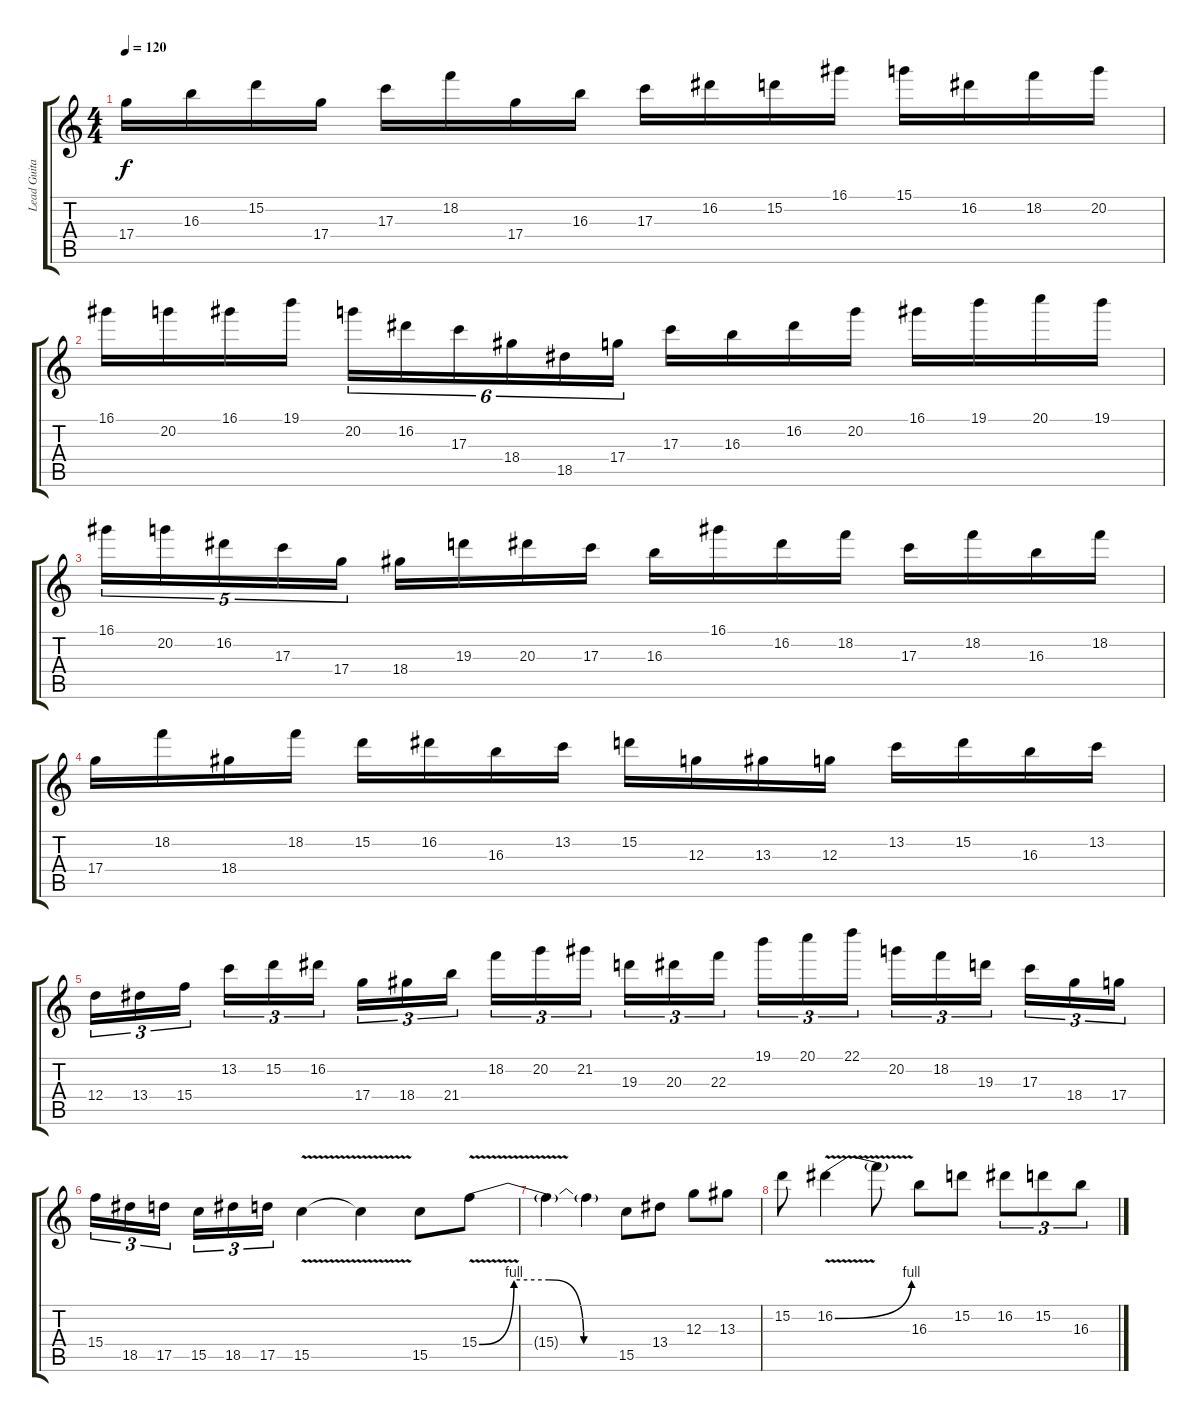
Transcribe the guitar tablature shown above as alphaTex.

\track ("Lead Guitar" "Lead Guita") {instrument distortionguitar}
\staff {score tabs}
\tuning (E4 B3 G3 D3 A2 E2) {hide}
\ts (4 4)
\tempo 120
\clef g2
\ks c
17.4.16{dy f} 16.3.16 15.2.16 17.4.16 17.3.16 18.2.16 17.4.16 16.3.16 17.3.16 16.2.16 15.2.16 16.1.16 15.1.16 16.2.16 18.2.16 20.2.16 |
16.1.16 20.2.16 16.1.16 19.1.16 20.2.16{tu (6 4)} 16.2.16{tu (6 4)} 17.3.16{tu (6 4)} 18.4.16{tu (6 4)} 18.5.16{tu (6 4)} 17.4.16{tu (6 4)} 17.3.16 16.3.16 16.2.16 20.2.16 16.1.16 19.1.16 20.1.16 19.1.16 |
16.1.16{tu (5 4)} 20.2.16{tu (5 4)} 16.2.16{tu (5 4)} 17.3.16{tu (5 4)} 17.4.16{tu (5 4)} 18.4.16 19.3.16 20.3.16 17.3.16 16.3.16 16.1.16 16.2.16 18.2.16 17.3.16 18.2.16 16.3.16 18.2.16 |
17.4.16 18.2.16 18.4.16 18.2.16 15.2.16 16.2.16 16.3.16 13.2.16 15.2.16 12.3.16 13.3.16 12.3.16 13.2.16 15.2.16 16.3.16 13.2.16 |
12.4.16{tu (3 2)} 13.4.16{tu (3 2)} 15.4.16{tu (3 2)} 13.2.16{tu (3 2)} 15.2.16{tu (3 2)} 16.2.16{tu (3 2)} 17.4.16{tu (3 2)} 18.4.16{tu (3 2)} 21.4.16{tu (3 2)} 18.2.16{tu (3 2)} 20.2.16{tu (3 2)} 21.2.16{tu (3 2)} 19.3.16{tu (3 2)} 20.3.16{tu (3 2)} 22.3.16{tu (3 2)} 19.1.16{tu (3 2)} 20.1.16{tu (3 2)} 22.1.16{tu (3 2)} 20.2.16{tu (3 2)} 18.2.16{tu (3 2)} 19.3.16{tu (3 2)} 17.3.16{tu (3 2)} 18.4.16{tu (3 2)} 17.4.16{tu (3 2)} |
15.4.16{tu (3 2)} 18.5.16{tu (3 2)} 17.5.16{tu (3 2)} 15.5.16{tu (3 2)} 18.5.16{tu (3 2)} 17.5.16{tu (3 2)} 15.5{v}.4 15.5{t}.4 15.5.8 15.4{be (custom 0 0 15 4 30 4 45 0 60 0) v}.8 |
15.4{t}.4 15.4{t}.4 15.5.8 13.4.8 12.3.8 13.3.8 |
15.2.8 16.2{be (bend 0 0 60 4) v}.4 16.2{t}.8 16.3.8 15.2.8 16.2.8{tu (3 2)} 15.2.8{tu (3 2)} 16.3.8{tu (3 2)}
